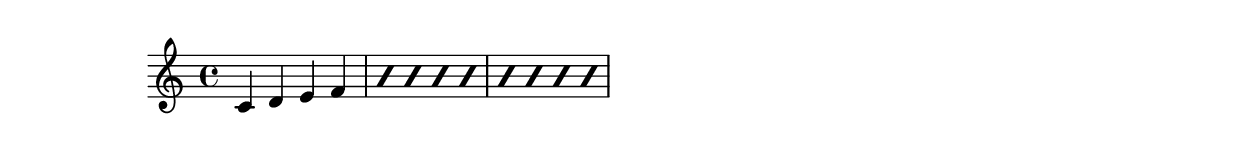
%% Do not edit this file; it is auto-generated from LSR http://lsr.dsi.unimi.it
%% This file is in the public domain.
\version "2.11.62"

\header {
  lsrtags = "rhythms, tweaks-and-overrides"

  texidoc = "
In \"simple\" lead-sheets, sometimes no actual notes are written,
instead only \"rhythmic patterns\" and chords above the measures are
notated giving the structure of a song. Such a feature is for example
useful while creating/transcribing the structure of a song and also
when sharing lead sheets with guitarists or jazz musicians. The
standard support for this using @code{\\repeat percent} is unsuitable
here since the first beat has to be an ordinary note or rest. This
example shows two solutions to this problem, by redefining ordinary
rests to be printed as slashes. (If the duration of each beat is not a
quarter note, replace the @code{r4} in the definitions with a rest of
the appropriate duration). 

"
  doctitle = "Rhythmic slashes"
} % begin verbatim
% Macro to print single slash
rs = {
  \once \override Rest #'stencil = #ly:percent-repeat-item-interface::beat-slash
  \once \override Rest #'thickness = #'0.48
  \once \override Rest #'slope = #'1.7
  r4
}

% Function to print a specified number of slashes
comp = #(define-music-function (parser location count) ( integer?)
  #{
    \override Rest #'stencil = #ly:percent-repeat-item-interface::beat-slash
    \override Rest #'thickness = #'0.48
    \override Rest #'slope = #'1.7
    \repeat unfold $count { r4 }
    \revert Rest #'stencil
  #}
)

\score{
  \relative c' {
    c d e f |
    \rs \rs \rs \rs |
    \comp #4 |
  }
}
